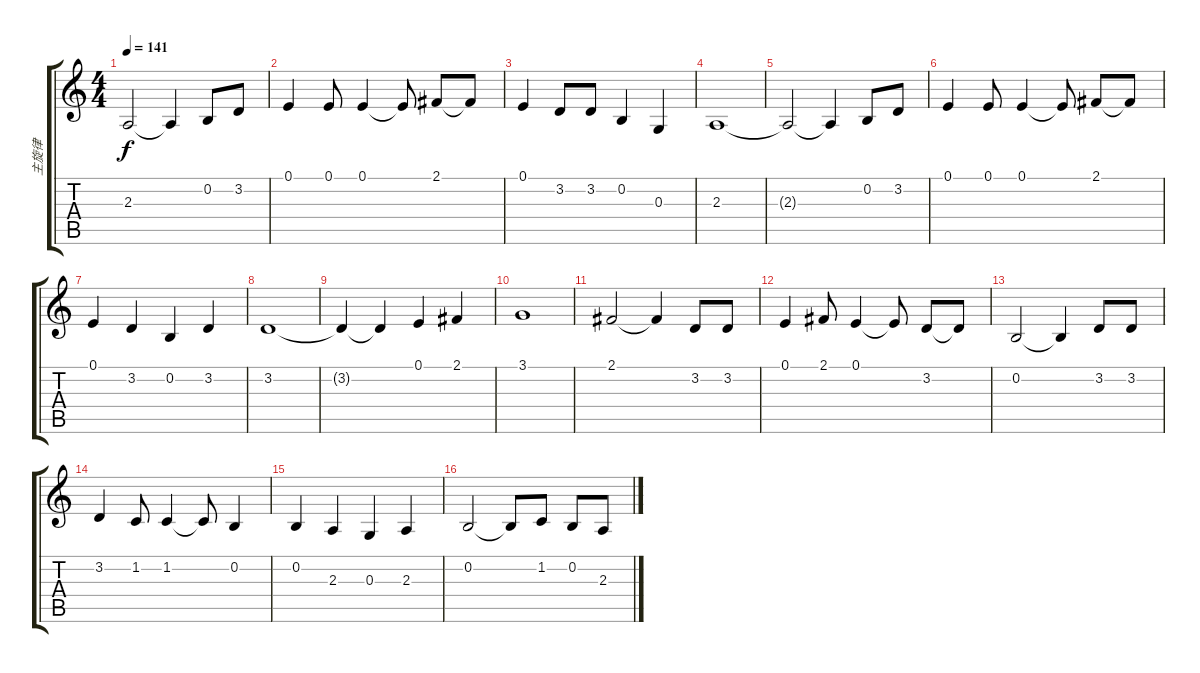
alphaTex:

\track ("主旋律" "主旋律") {instrument violin}
\staff {score tabs}
\tuning (E4 B3 G3 D3 A2 E2) {hide}
\ts (4 4)
\tempo 141
\clef g2
\ks c
2.3{t}.2{dy f} 2.3{t}.4 0.2.8 3.2.8 |
0.1.4 0.1.8 0.1.4 0.1{t}.8 2.1.8 2.1{t}.8 |
0.1.4 3.2.8 3.2.8 0.2.4 0.3.4 |
2.3.1 |
2.3{t}.2 2.3{t}.4 0.2.8 3.2.8 |
0.1.4 0.1.8 0.1.4 0.1{t}.8 2.1.8 2.1{t}.8 |
0.1.4 3.2.4 0.2.4 3.2.4 |
3.2.1 |
3.2{t}.4 3.2{t}.4 0.1.4 2.1.4 |
3.1.1 |
2.1.2 2.1{t}.4 3.2.8 3.2.8 |
0.1.4 2.1.8 0.1.4 0.1{t}.8 3.2.8 3.2{t}.8 |
0.2.2 0.2{t}.4 3.2.8 3.2.8 |
3.2.4 1.2.8 1.2.4 1.2{t}.8 0.2.4 |
0.2.4 2.3.4 0.3.4 2.3.4 |
0.2.2 0.2{t}.8 1.2.8 0.2.8 2.3.8
